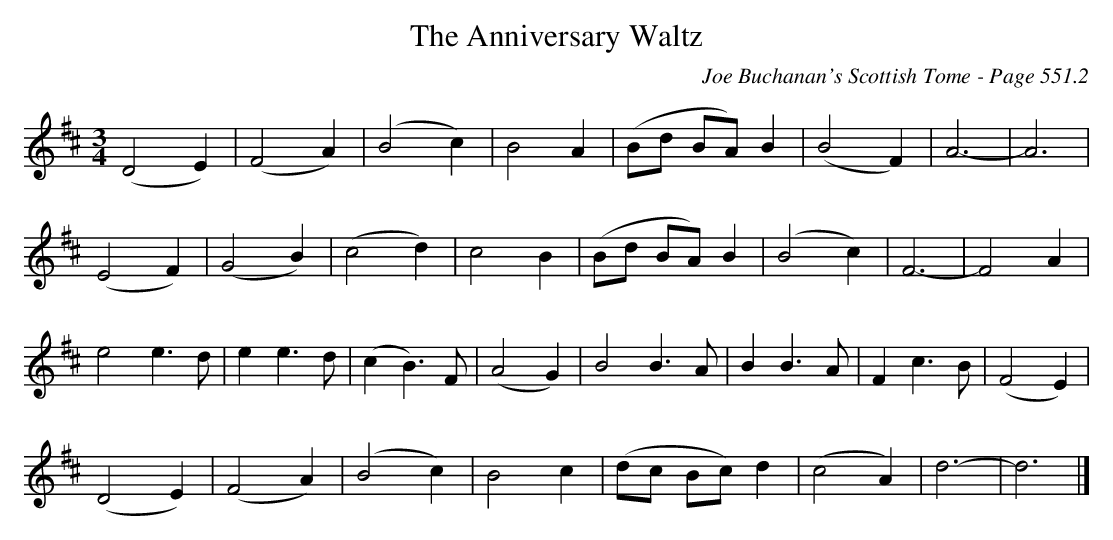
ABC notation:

X:1
T:Anniversary Waltz, The
C:Joe Buchanan's Scottish Tome - Page 551.2
L:1/4
M:3/4
K:D
(D2 E) | (F2 A) | (B2 c) | B2 A | (B/d/ B/A/) B |( B2 F) | A3- | A3 |
(E2 F) | (G2 B) | (c2 d) | c2 B | (B/d/ B/A/) B | (B2 c) | F3- | F2 A |
e2 e>d | e e>d | (c B)>F | (A2 G) | B2 B> A | B B>A | F c>B | (F2 E) |
(D2 E) | (F2 A) | (B2 c) | B2 c | (d/c/ B/c/) d |( c2 A) | d3- | d3 |]
